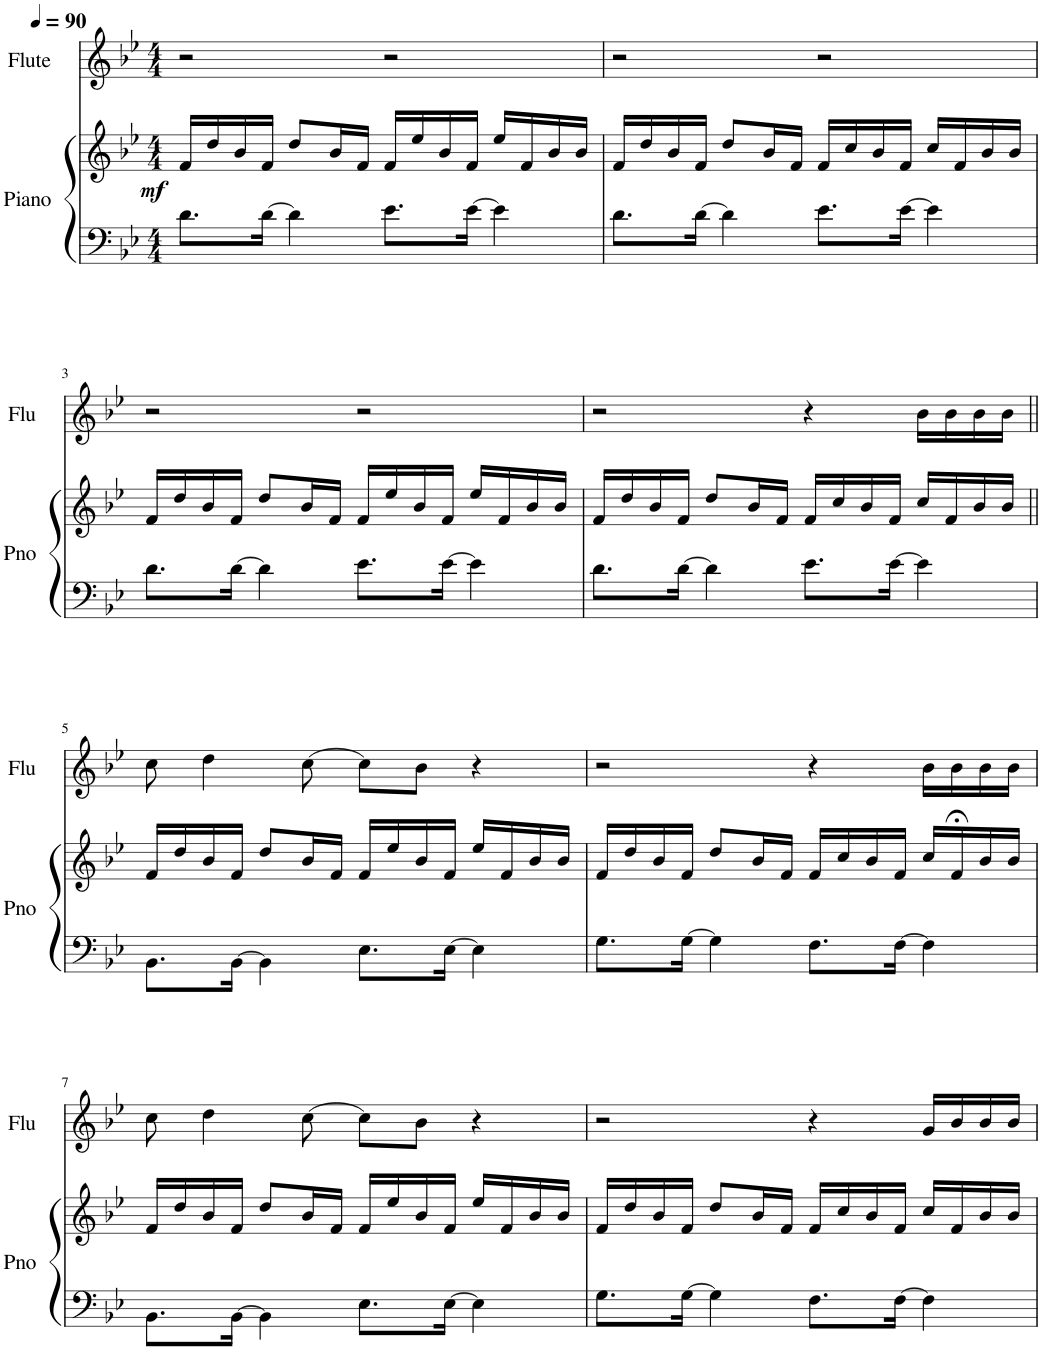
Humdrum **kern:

**kern	**kern	**dynam	**kern
*part2	*part2	*part2	*part1
*staff3	*staff2	*staff2/3	*staff1
*I"Piano	*	*	*I"Flute
*I'Pno	*	*	*I'Flu
*clefF4	*clefG2	*	*clefG2
*k[b-e-]	*k[b-e-]	*	*k[b-e-]
*M4/4	*M4/4	*	*M4/4
*MM90	*MM90	*	*MM90
=1	=1	=1	=1
!	!	!LO:DY:b	!
8.d\L	16f/LL	mf	2r
.	16dd/	.	.
.	16b-/	.	.
[>16d\Jk	16f/JJ	.	.
4d\]	8dd/L	.	.
.	16b-/L	.	.
.	16f/JJ	.	.
8.e-\L	16f/LL	.	2r
.	16ee-/	.	.
.	16b-/	.	.
[>16e-\Jk	16f/JJ	.	.
4e-\]	16ee-/LL	.	.
.	16f/	.	.
.	16b-/	.	.
.	16b-/JJ	.	.
=2	=2	=2	=2
8.d\L	16f/LL	.	2r
.	16dd/	.	.
.	16b-/	.	.
[>16d\Jk	16f/JJ	.	.
4d\]	8dd/L	.	.
.	16b-/L	.	.
.	16f/JJ	.	.
8.e-\L	16f/LL	.	2r
.	16cc/	.	.
.	16b-/	.	.
[>16e-\Jk	16f/JJ	.	.
4e-\]	16cc/LL	.	.
.	16f/	.	.
.	16b-/	.	.
.	16b-/JJ	.	.
!!LO:LB:g=z
=3	=3	=3	=3
*	*	*	*k[b-e-]
8.d\L	16f/LL	.	2r
.	16dd/	.	.
.	16b-/	.	.
[>16d\Jk	16f/JJ	.	.
4d\]	8dd/L	.	.
.	16b-/L	.	.
.	16f/JJ	.	.
8.e-\L	16f/LL	.	2r
.	16ee-/	.	.
.	16b-/	.	.
[>16e-\Jk	16f/JJ	.	.
4e-\]	16ee-/LL	.	.
.	16f/	.	.
.	16b-/	.	.
.	16b-/JJ	.	.
=4	=4	=4	=4
8.d\L	16f/LL	.	2r
.	16dd/	.	.
.	16b-/	.	.
[>16d\Jk	16f/JJ	.	.
4d\]	8dd/L	.	.
.	16b-/L	.	.
.	16f/JJ	.	.
8.e-\L	16f/LL	.	4r
.	16cc/	.	.
.	16b-/	.	.
[>16e-\Jk	16f/JJ	.	.
4e-\]	16cc/LL	.	16b-\LL
.	16f/	.	16b-\
.	16b-/	.	16b-\
.	16b-/JJ	.	16b-\JJ
!!LO:LB:g=z
=5||	=5||	=5||	=5||
8.BB-\L	16f/LL	.	8cc\
.	16dd/	.	.
.	16b-/	.	4dd\
[>16BB-\Jk	16f/JJ	.	.
4BB-\]	8dd/L	.	.
.	16b-/L	.	[>8cc\
.	16f/JJ	.	.
8.E-\L	16f/LL	.	8cc\L]
.	16ee-/	.	.
.	16b-/	.	8b-\J
[>16E-\Jk	16f/JJ	.	.
4E-\]	16ee-/LL	.	4r
.	16f/	.	.
.	16b-/	.	.
.	16b-/JJ	.	.
=6	=6	=6	=6
8.G\L	16f/LL	.	2r
.	16dd/	.	.
.	16b-/	.	.
[>16G\Jk	16f/JJ	.	.
4G\]	8dd/L	.	.
.	16b-/L	.	.
.	16f/JJ	.	.
8.F\L	16f/LL	.	4r
.	16cc/	.	.
.	16b-/	.	.
[>16F\Jk	16f/JJ	.	.
4F\]	16cc/LL	.	16b-\LL
.	16f;</	.	16b-\
.	16b-/	.	16b-\
.	16b-/JJ	.	16b-\JJ
!!LO:LB:g=z
=7	=7	=7	=7
8.BB-\L	16f/LL	.	8cc\
.	16dd/	.	.
.	16b-/	.	4dd\
[>16BB-\Jk	16f/JJ	.	.
4BB-\]	8dd/L	.	.
.	16b-/L	.	[>8cc\
.	16f/JJ	.	.
8.E-\L	16f/LL	.	8cc\L]
.	16ee-/	.	.
.	16b-/	.	8b-\J
[>16E-\Jk	16f/JJ	.	.
4E-\]	16ee-/LL	.	4r
.	16f/	.	.
.	16b-/	.	.
.	16b-/JJ	.	.
=8	=8	=8	=8
8.G\L	16f/LL	.	2r
.	16dd/	.	.
.	16b-/	.	.
[>16G\Jk	16f/JJ	.	.
4G\]	8dd/L	.	.
.	16b-/L	.	.
.	16f/JJ	.	.
8.F\L	16f/LL	.	4r
.	16cc/	.	.
.	16b-/	.	.
[>16F\Jk	16f/JJ	.	.
4F\]	16cc/LL	.	16g/LL
.	16f/	.	16b-/
.	16b-/	.	16b-/
.	16b-/JJ	.	16b-/JJ
=	=	=	=
*-	*-	*-	*-
